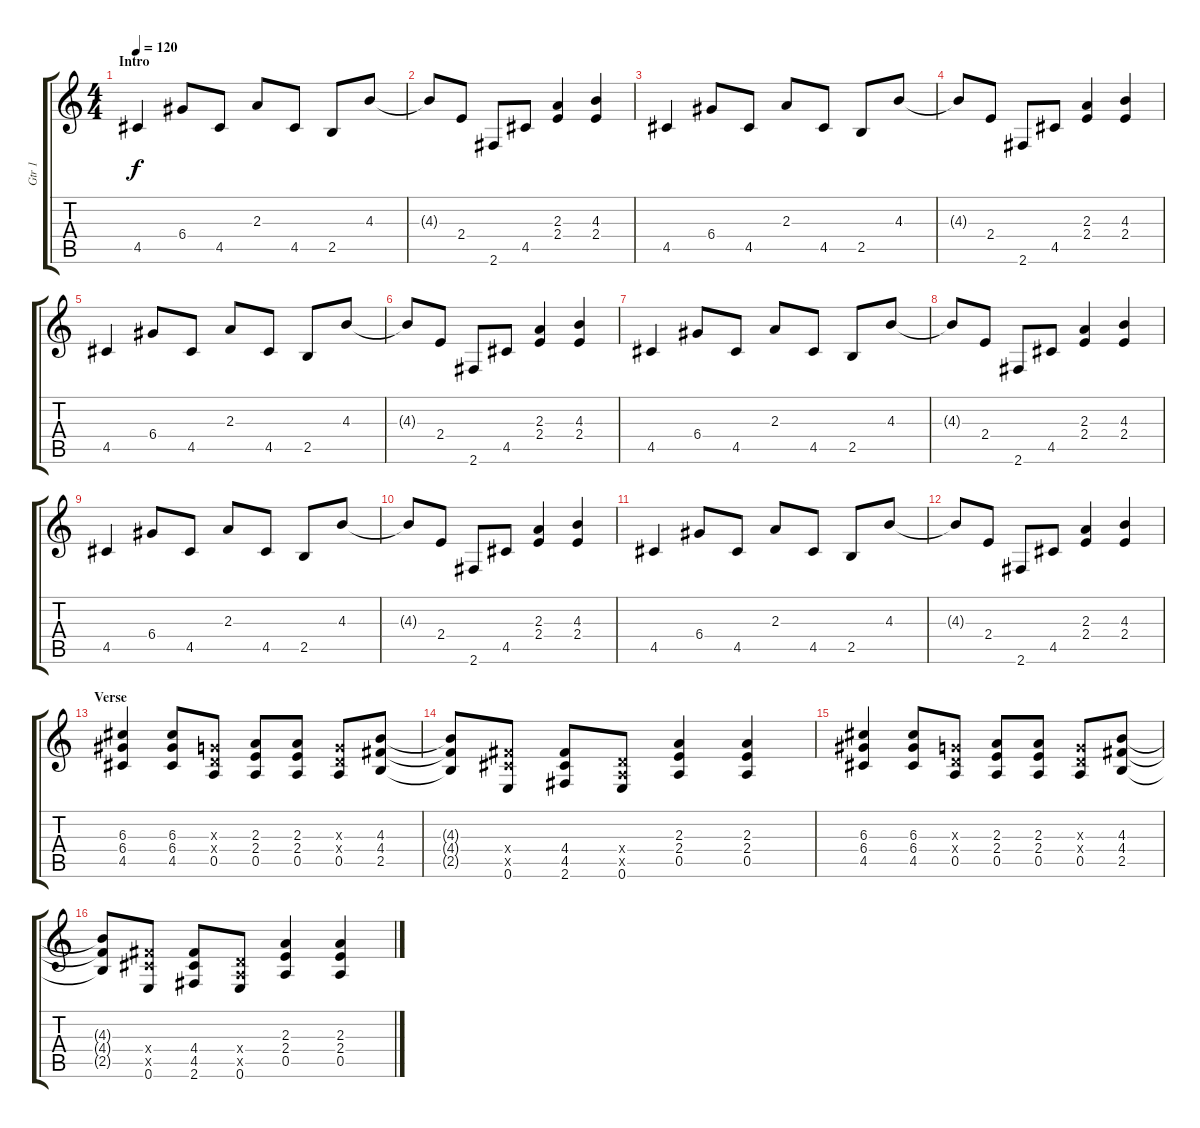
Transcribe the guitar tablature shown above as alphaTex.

\track ("Gtr 1" "Gtr 1") {instrument overdrivenguitar}
\staff {score tabs}
\tuning (E4 B3 G3 D3 A2 E2) {hide}
\ts (4 4)
\section ("" "Intro")
\tempo 120
\clef g2
\ks c
4.5.4{txt "" dy f instrument overdrivenguitar} 6.4.8 4.5.8 2.3.8 4.5.8 2.5.8 4.3.8 |
4.3{t}.8 2.4.8 2.6.8 4.5.8 (2.3 2.4).4 (4.3 2.4).4 |
4.5.4 6.4.8 4.5.8 2.3.8 4.5.8 2.5.8 4.3.8 |
4.3{t}.8 2.4.8 2.6.8 4.5.8 (2.3 2.4).4 (4.3 2.4).4 |
4.5.4 6.4.8 4.5.8 2.3.8 4.5.8 2.5.8 4.3.8 |
4.3{t}.8 2.4.8 2.6.8 4.5.8 (2.3 2.4).4 (4.3 2.4).4 |
4.5.4 6.4.8 4.5.8 2.3.8 4.5.8 2.5.8 4.3.8 |
4.3{t}.8 2.4.8 2.6.8 4.5.8 (2.3 2.4).4 (4.3 2.4).4 |
4.5.4 6.4.8 4.5.8 2.3.8 4.5.8 2.5.8 4.3.8 |
4.3{t}.8 2.4.8 2.6.8 4.5.8 (2.3 2.4).4 (4.3 2.4).4 |
4.5.4 6.4.8 4.5.8 2.3.8 4.5.8 2.5.8 4.3.8 |
4.3{t}.8 2.4.8 2.6.8 4.5.8 (2.3 2.4).4 (4.3 2.4).4 |
\section ("" "Verse")
(6.3 6.4 4.5).4 (6.3 6.4 4.5).8 (0.3{x} 0.4{x} 0.5).8 (2.3 2.4 0.5).8 (2.3 2.4 0.5).8 (0.3{x} 0.4{x} 0.5).8 (4.3 4.4 2.5).8 |
(4.3{t} 4.4{t} 2.5{t}).8 (4.4{x} 4.5{x} 0.6).8 (4.4 4.5 2.6).8 (0.4{x} 0.5{x} 0.6).8 (2.3 2.4 0.5).4 (2.3 2.4 0.5).4 |
(6.3 6.4 4.5).4 (6.3 6.4 4.5).8 (0.3{x} 0.4{x} 0.5).8 (2.3 2.4 0.5).8 (2.3 2.4 0.5).8 (0.3{x} 0.4{x} 0.5).8 (4.3 4.4 2.5).8 |
(4.3{t} 4.4{t} 2.5{t}).8 (4.4{x} 4.5{x} 0.6).8 (4.4 4.5 2.6).8 (0.4{x} 0.5{x} 0.6).8 (2.3 2.4 0.5).4 (2.3 2.4 0.5).4
